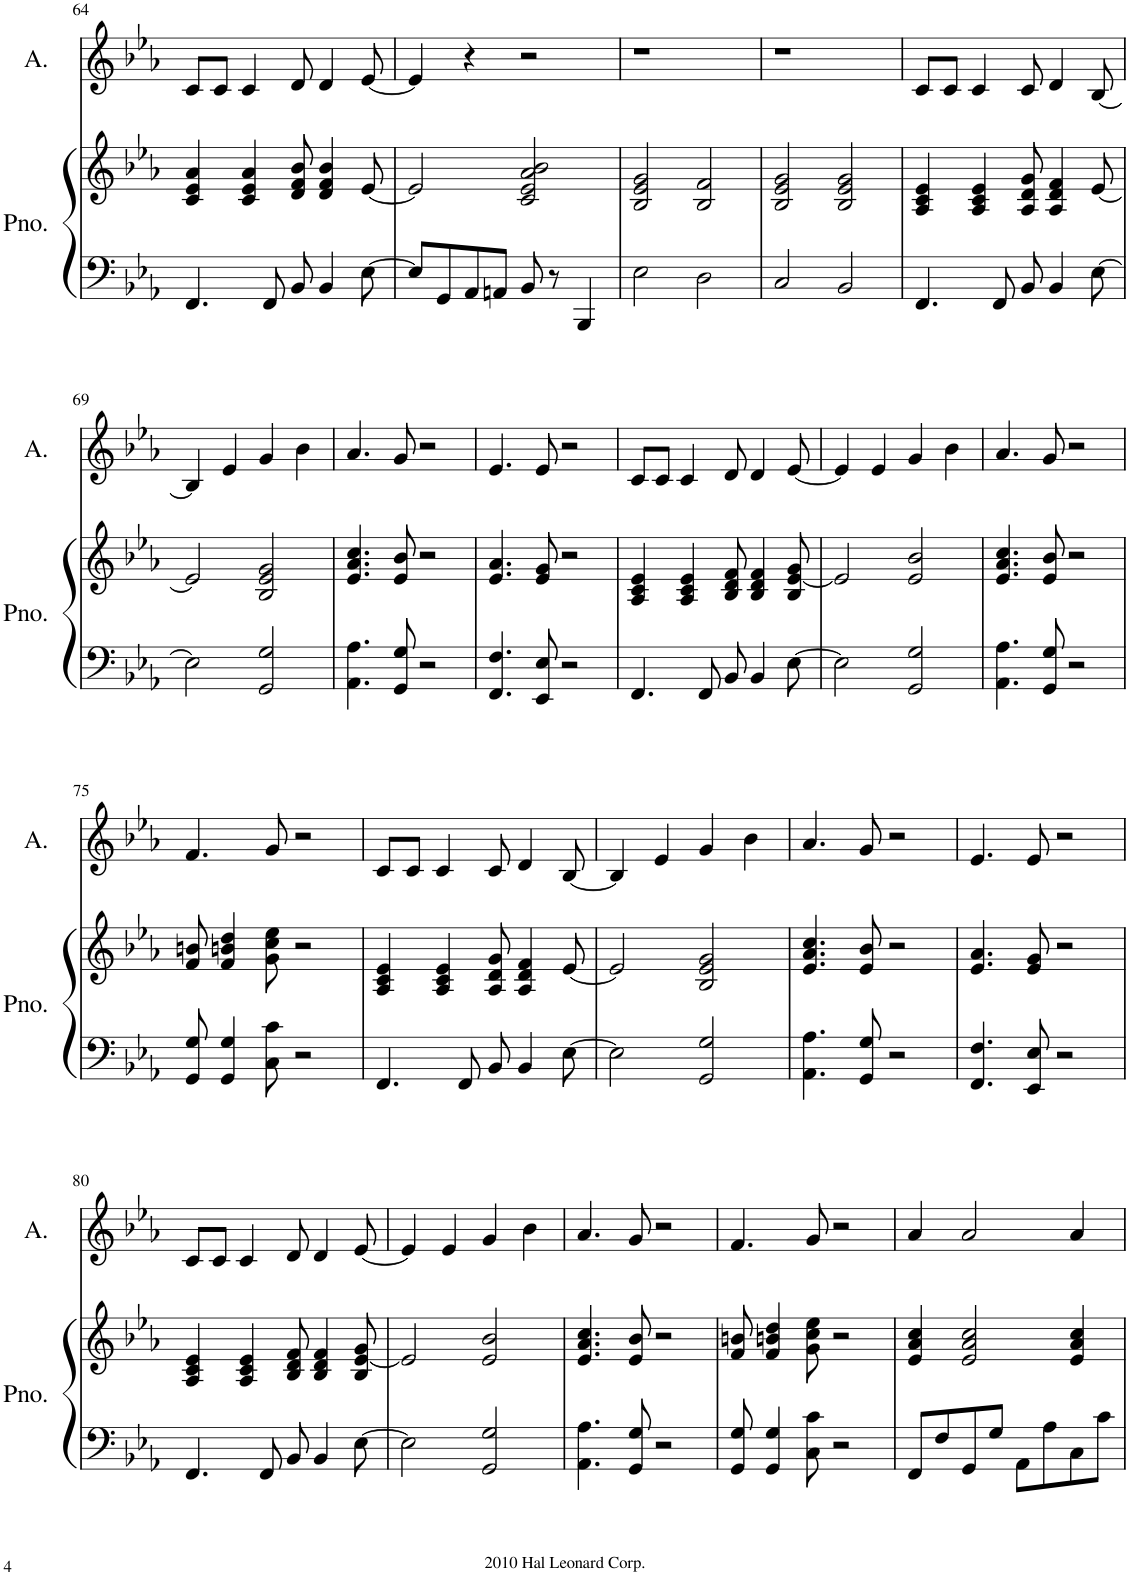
**kern	**kern	**kern
*part2	*part2	*part1
*staff3	*staff2	*staff1
*I"Piano	*	*I"Alto
*I'Pno.	*	*I'A.
!!LO:PB:g=z
*clefF4	*clefG2	*clefG2
*k[b-e-a-]	*k[b-e-a-]	*k[b-e-a-]
*M4/4	*M4/4	*M4/4
=64	=64	=64
4.FF/	4c/ 4e-/ 4a-/	8c/L
.	.	8c/J
.	4c/ 4e-/ 4a-/	4c/
8FF/	.	.
8BB-/	8d/ 8f/ 8b-/	8d/
4BB-/	4d/ 4f/ 4b-/	4d/
[8E-\	[8e-/	[8e-/
=65	=65	=65
8E-/L]	2e-/]	4e-/]
8GG/	.	.
8AA-/	.	4r
8AAn/J	.	.
8BB-/	2c/ 2e-/ 2a-/ 2b-/	2r
8r	.	.
4BBB-/	.	.
=66	=66	=66
2E-\	2B-/ 2e-/ 2g/	1r
2D\	2B-/ 2f/	.
=67	=67	=67
2C/	2B-/ 2e-/ 2g/	1r
2BB-/	2B-/ 2e-/ 2g/	.
=68	=68	=68
4.FF/	4A-/ 4c/ 4e-/	8c/L
.	.	8c/J
.	4A-/ 4c/ 4e-/	4c/
8FF/	.	.
8BB-/	8A-/ 8d/ 8g/	8c/
4BB-/	4A-/ 4d/ 4f/	4d/
[8E-\	[8e-/	[8B-/
!!LO:LB:g=z
=69	=69	=69
2E-\]	2e-/]	4B-/]
.	.	4e-/
2GG/ 2G/	2B-/ 2e-/ 2g/	4g/
.	.	4b-\
=70	=70	=70
4.AA-\ 4.A-\	4.e-/ 4.a-/ 4.cc/	4.a-/
8GG/ 8G/	8e-/ 8b-/	8g/
2r	2r	2r
=71	=71	=71
4.FF/ 4.F/	4.e-/ 4.a-/	4.e-/
8EE-/ 8E-/	8e-/ 8g/	8e-/
2r	2r	2r
=72	=72	=72
4.FF/	4A-/ 4c/ 4e-/	8c/L
.	.	8c/J
.	4A-/ 4c/ 4e-/	4c/
8FF/	.	.
8BB-/	8B-/ 8d/ 8f/	8d/
4BB-/	4B-/ 4d/ 4f/	4d/
[8E-\	8B-/ [8e-/ 8g/	[8e-/
=73	=73	=73
2E-\]	2e-/]	4e-/]
.	.	4e-/
2GG/ 2G/	2e-/ 2b-/	4g/
.	.	4b-\
=74	=74	=74
4.AA-\ 4.A-\	4.e-/ 4.a-/ 4.cc/	4.a-/
8GG/ 8G/	8e-/ 8b-/	8g/
2r	2r	2r
!!LO:LB:g=z
=75	=75	=75
8GG/ 8G/	8f/ 8bn/	4.f/
4GG/ 4G/	4f/ 4bn/ 4dd/	.
8C\ 8c\	8g\ 8cc\ 8ee-\	8g/
2r	2r	2r
=76	=76	=76
4.FF/	4A-/ 4c/ 4e-/	8c/L
.	.	8c/J
.	4A-/ 4c/ 4e-/	4c/
8FF/	.	.
8BB-/	8A-/ 8d/ 8g/	8c/
4BB-/	4A-/ 4d/ 4f/	4d/
[8E-\	[8e-/	[8B-/
=77	=77	=77
2E-\]	2e-/]	4B-/]
.	.	4e-/
2GG/ 2G/	2B-/ 2e-/ 2g/	4g/
.	.	4b-\
=78	=78	=78
4.AA-\ 4.A-\	4.e-/ 4.a-/ 4.cc/	4.a-/
8GG/ 8G/	8e-/ 8b-/	8g/
2r	2r	2r
=79	=79	=79
4.FF/ 4.F/	4.e-/ 4.a-/	4.e-/
8EE-/ 8E-/	8e-/ 8g/	8e-/
2r	2r	2r
!!LO:LB:g=z
=80	=80	=80
4.FF/	4A-/ 4c/ 4e-/	8c/L
.	.	8c/J
.	4A-/ 4c/ 4e-/	4c/
8FF/	.	.
8BB-/	8B-/ 8d/ 8f/	8d/
4BB-/	4B-/ 4d/ 4f/	4d/
[8E-\	8B-/ [8e-/ 8g/	[8e-/
=81	=81	=81
2E-\]	2e-/]	4e-/]
.	.	4e-/
2GG/ 2G/	2e-/ 2b-/	4g/
.	.	4b-\
=82	=82	=82
4.AA-\ 4.A-\	4.e-/ 4.a-/ 4.cc/	4.a-/
8GG/ 8G/	8e-/ 8b-/	8g/
2r	2r	2r
=83	=83	=83
8GG/ 8G/	8f/ 8bn/	4.f/
4GG/ 4G/	4f/ 4bn/ 4dd/	.
8C\ 8c\	8g\ 8cc\ 8ee-\	8g/
2r	2r	2r
=84	=84	=84
8FF/L	4e-/ 4a-/ 4cc/	4a-/
8F/	.	.
8GG/	2e-/ 2a-/ 2cc/	2a-/
8G/J	.	.
8AA-\L	.	.
8A-\	.	.
8C\	4e-/ 4a-/ 4cc/	4a-/
8c\J	.	.
=	=	=
*-	*-	*-
